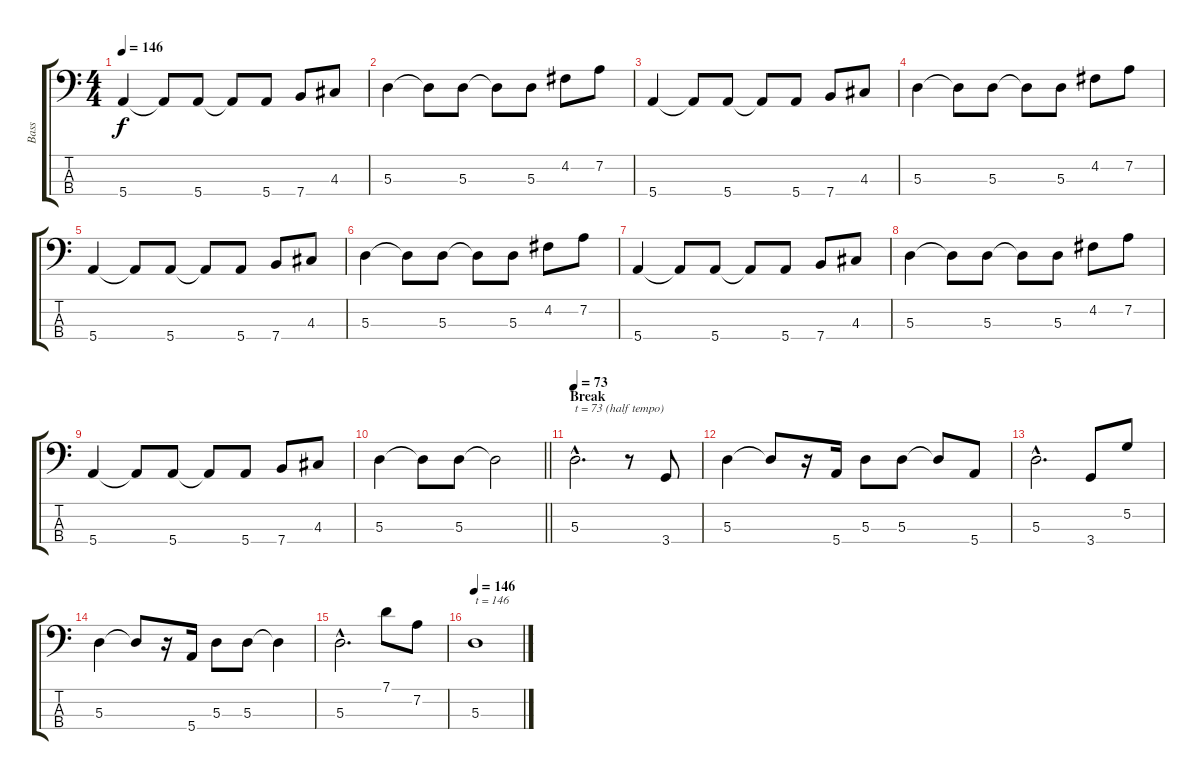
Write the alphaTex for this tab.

\track ("Bass" "Bass") {instrument electricbassfinger}
\staff {score tabs}
\tuning (G2 D2 A1 E1) {hide}
\ts (4 4)
\tempo 146
\clef f4
\ks c
5.4.4{dy f} 5.4{t}.8 5.4.8 5.4{t}.8 5.4.8 7.4.8 4.3.8 |
5.3.4 5.3{t}.8 5.3.8 5.3{t}.8 5.3.8 4.2.8 7.2.8 |
5.4.4 5.4{t}.8 5.4.8 5.4{t}.8 5.4.8 7.4.8 4.3.8 |
5.3.4 5.3{t}.8 5.3.8 5.3{t}.8 5.3.8 4.2.8 7.2.8 |
5.4.4 5.4{t}.8 5.4.8 5.4{t}.8 5.4.8 7.4.8 4.3.8 |
5.3.4 5.3{t}.8 5.3.8 5.3{t}.8 5.3.8 4.2.8 7.2.8 |
5.4.4 5.4{t}.8 5.4.8 5.4{t}.8 5.4.8 7.4.8 4.3.8 |
5.3.4 5.3{t}.8 5.3.8 5.3{t}.8 5.3.8 4.2.8 7.2.8 |
5.4.4 5.4{t}.8 5.4.8 5.4{t}.8 5.4.8 7.4.8 4.3.8 |
\barLineRight lightlight
5.3.4 5.3{t}.8 5.3.8 5.3{t}.2 |
\section ("" "Break")
\tempo 73
5.3{hac}.2{d txt "t = 73 (half tempo)"} r.8 3.4.8 |
5.3.4 5.3{t}.8 r.16 5.4.16 5.3.8 5.3.8 5.3{t}.8 5.4.8 |
5.3{hac}.2{d} 3.4.8 5.2.8 |
5.3.4 5.3{t}.8 r.16 5.4.16 5.3.8 5.3.8 5.3{t}.4 |
5.3{hac}.2{d} 7.1.8 7.2.8 |
\tempo 146
5.3.1{txt "t = 146"}
